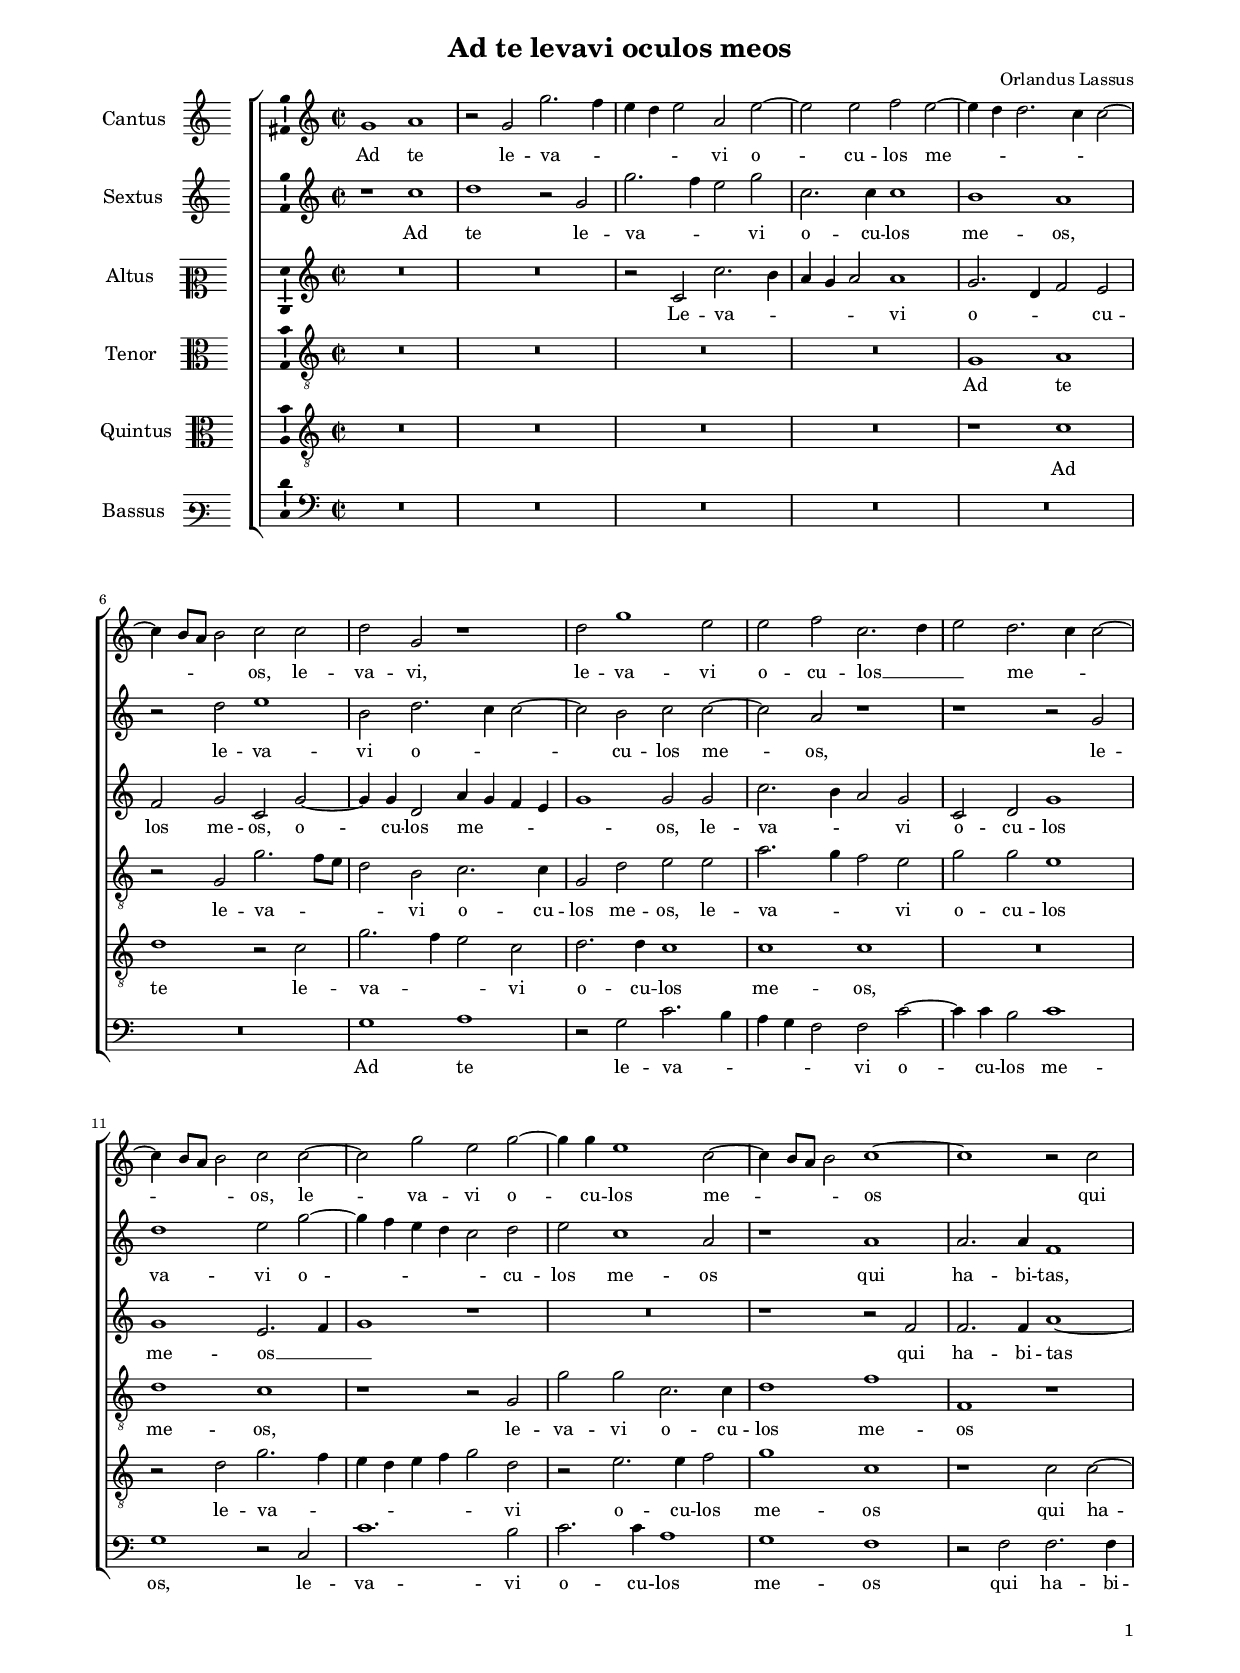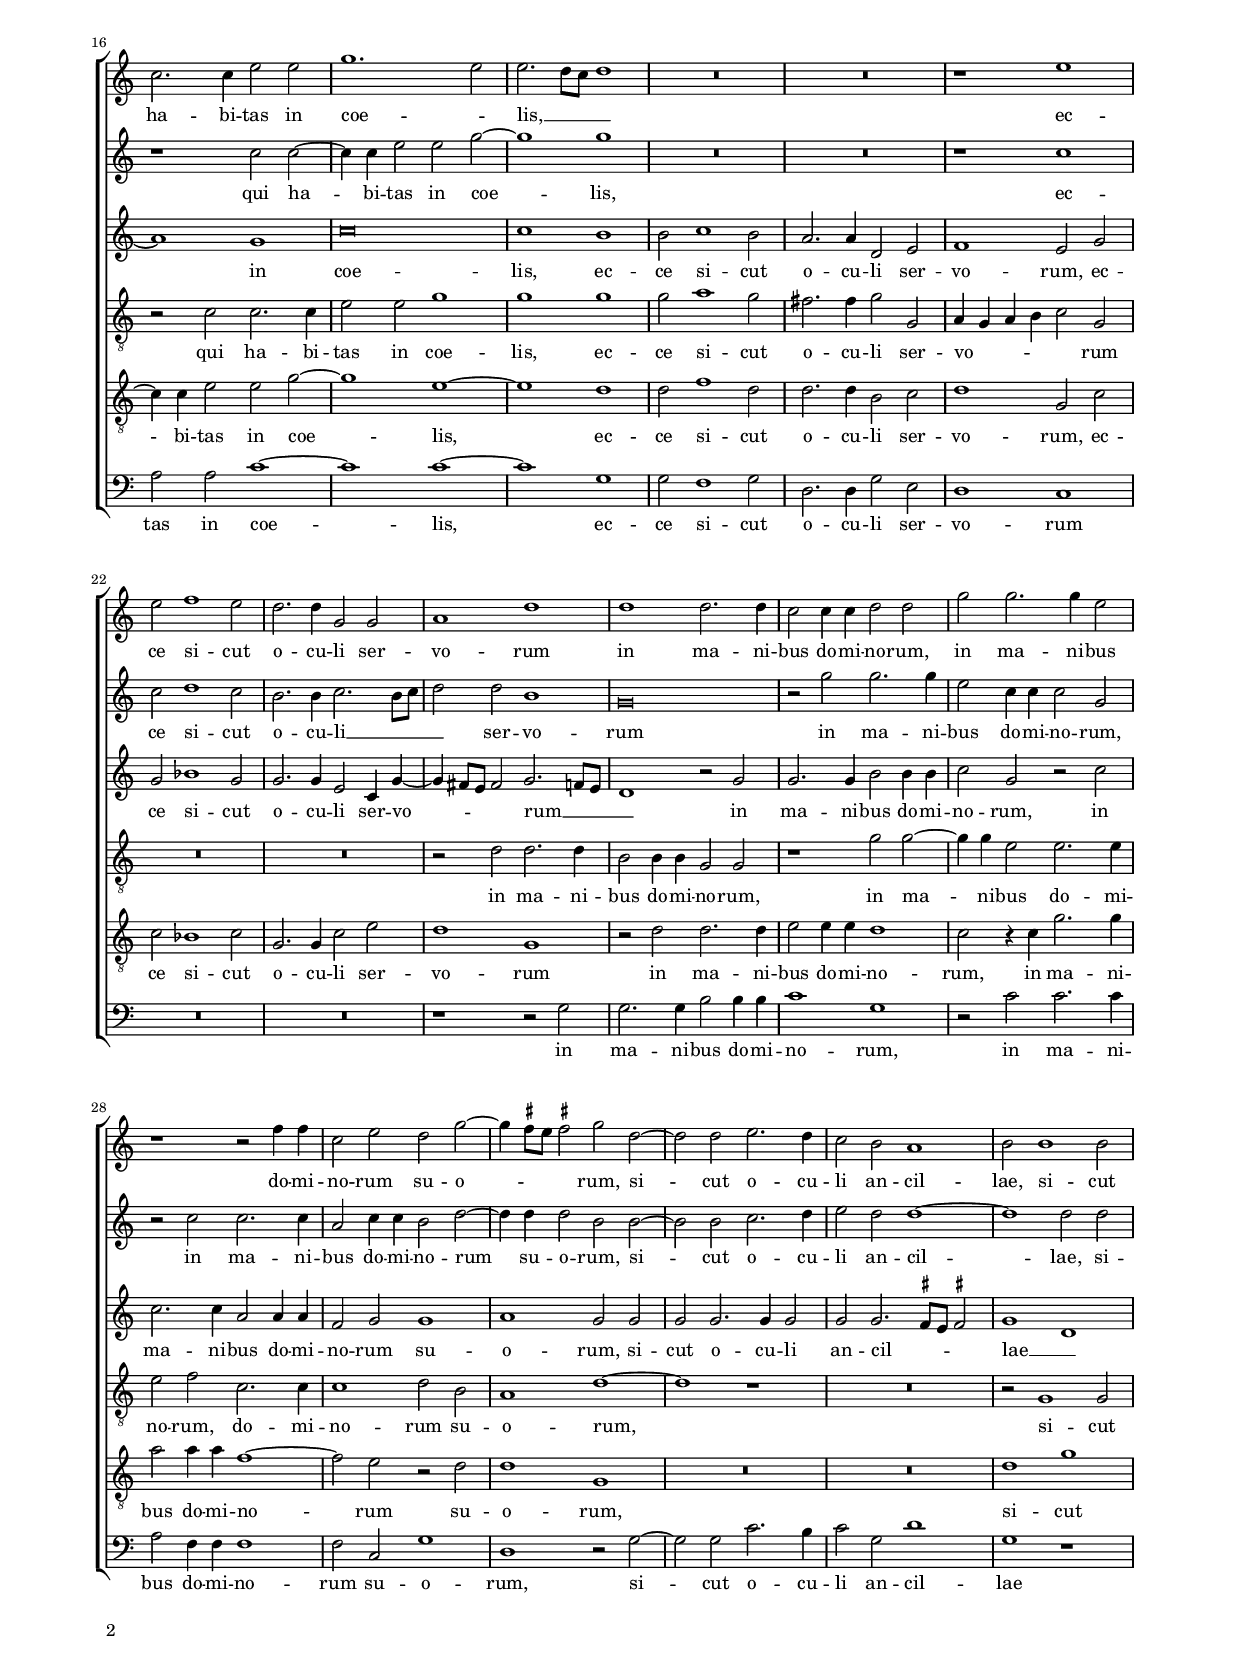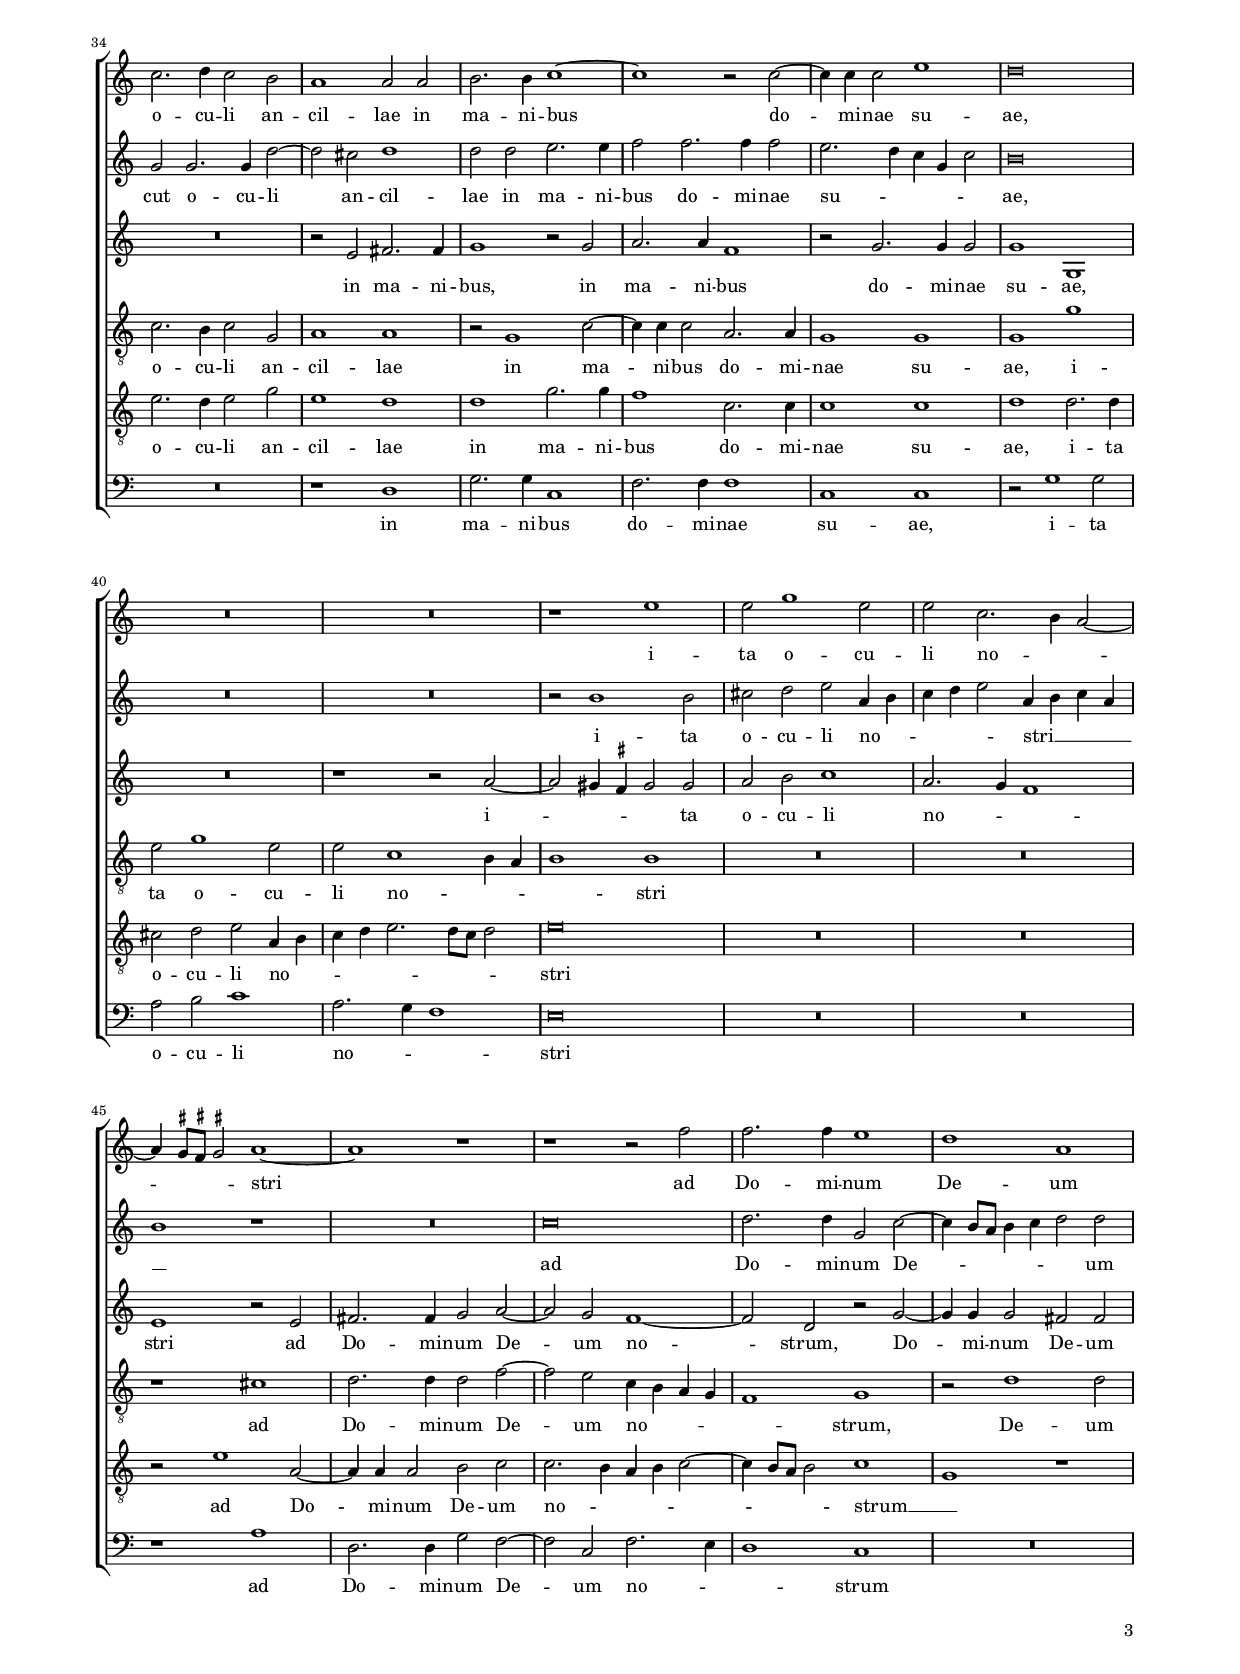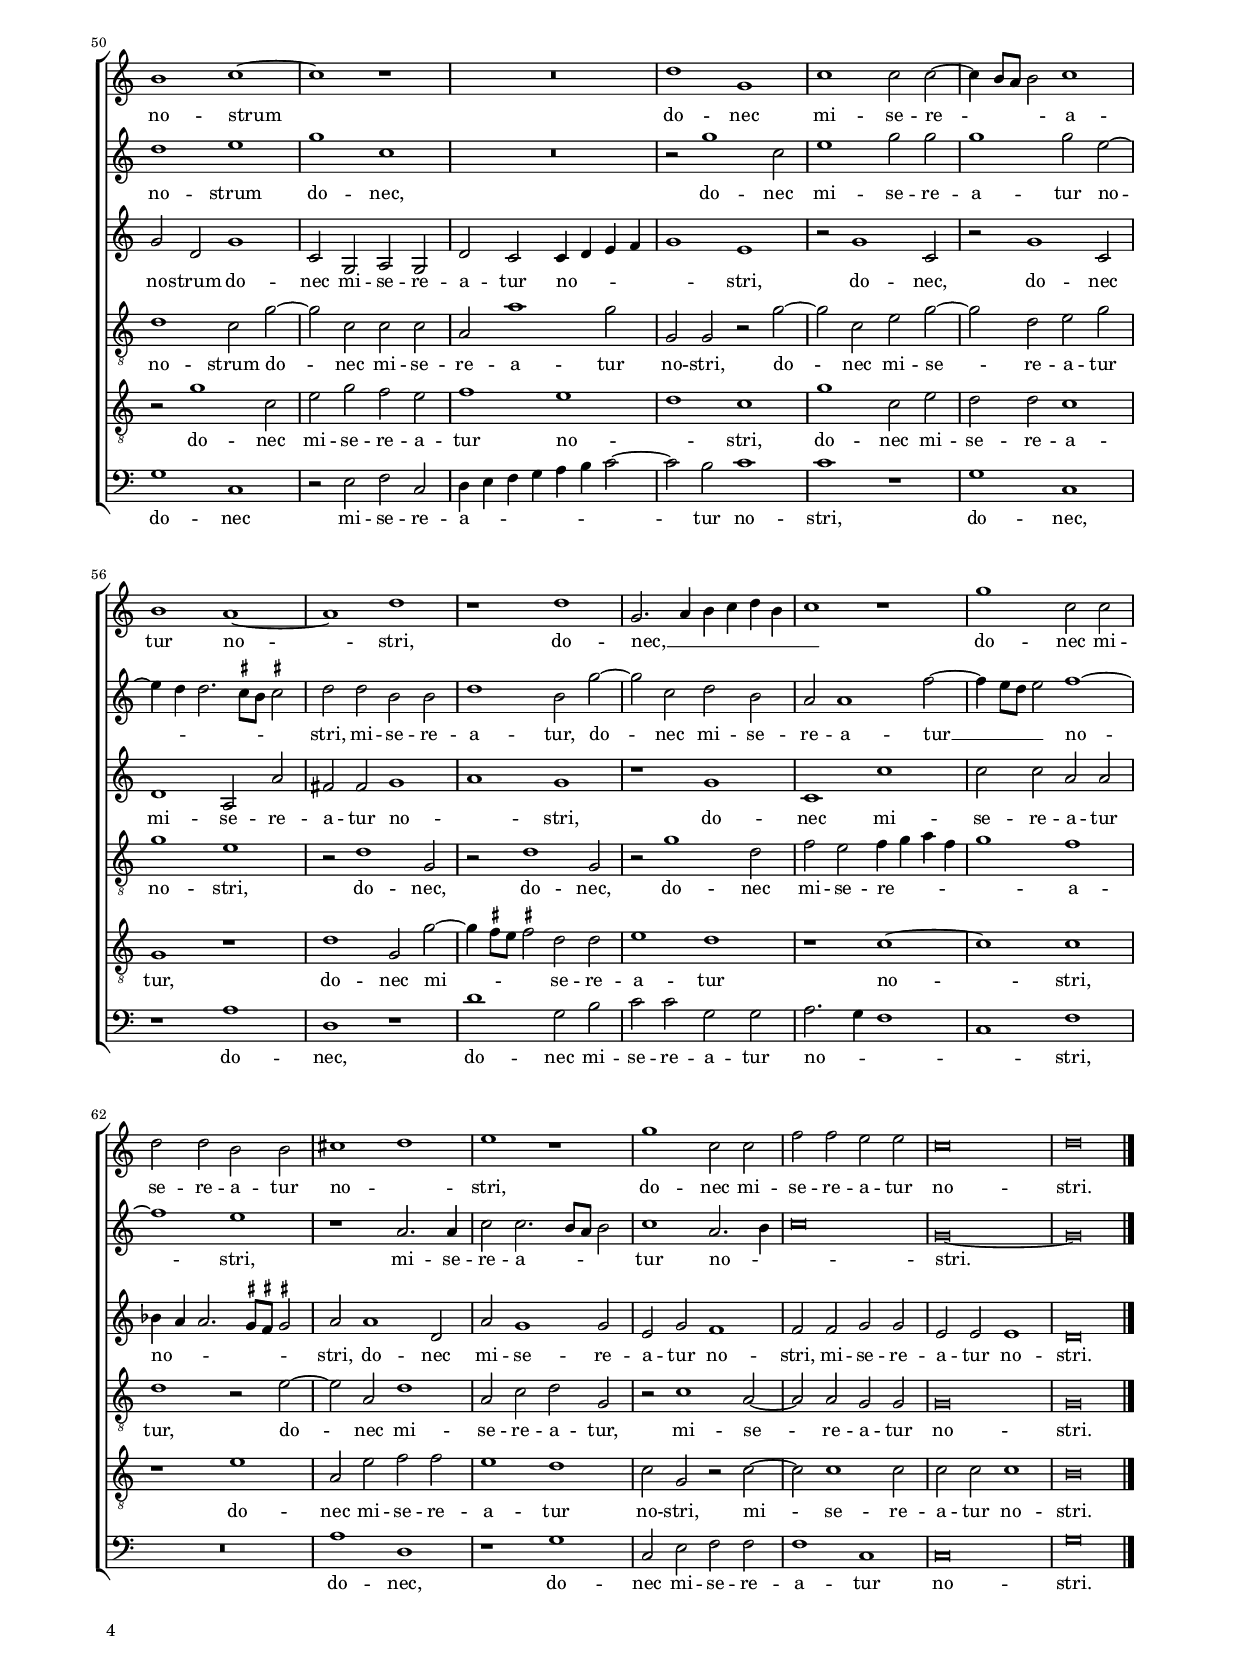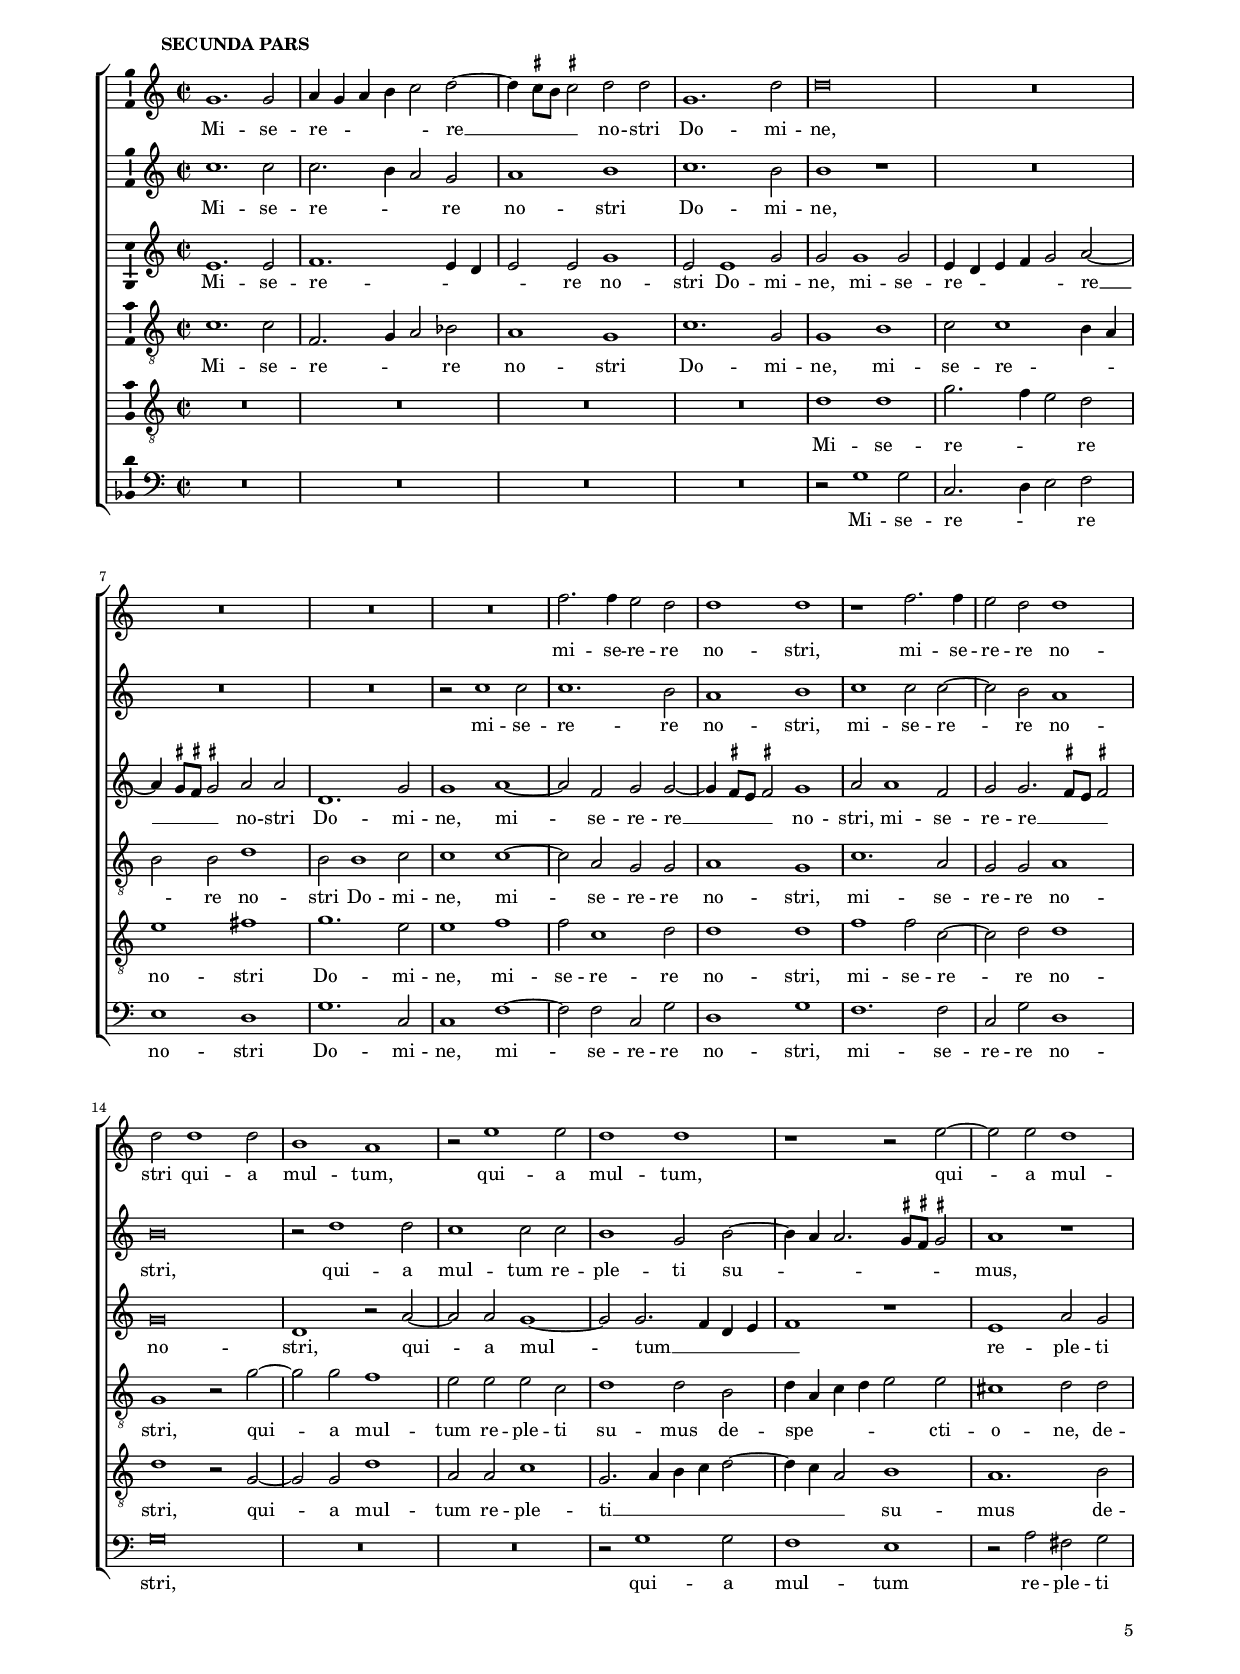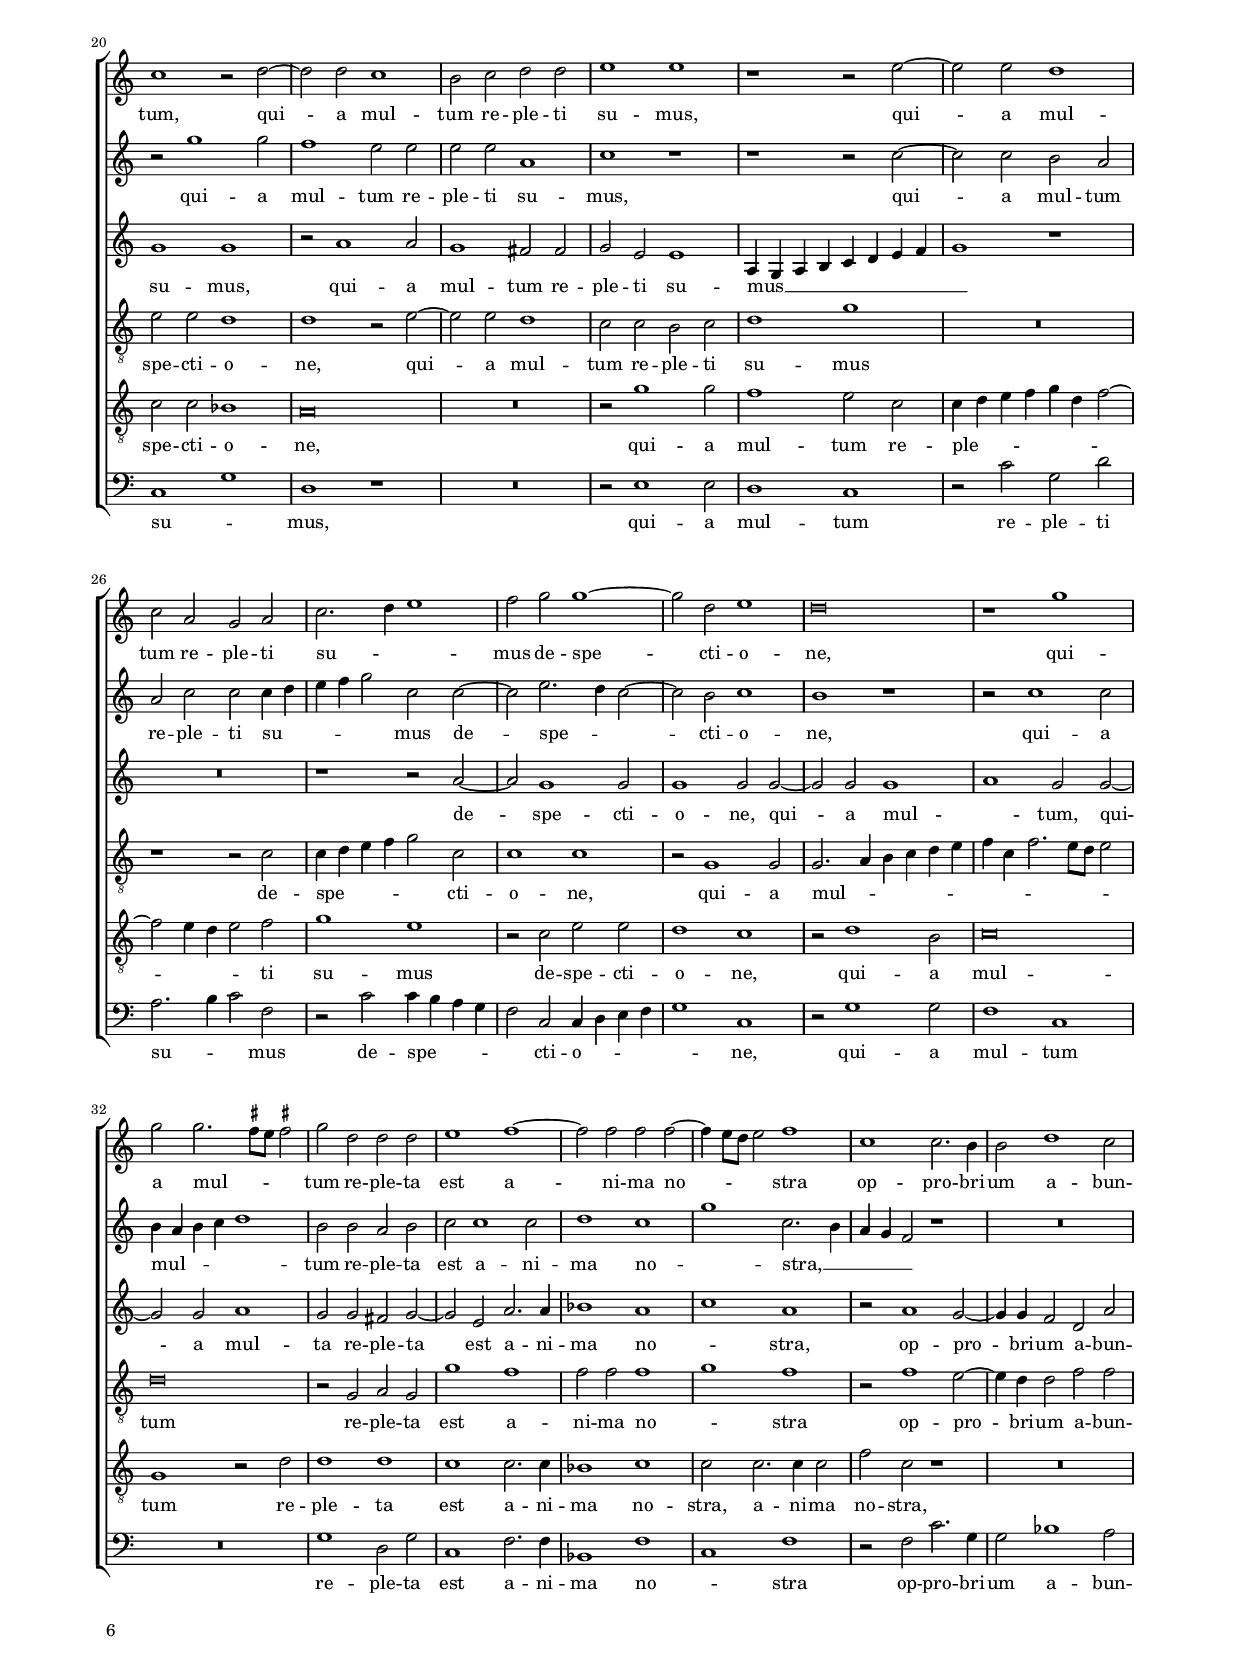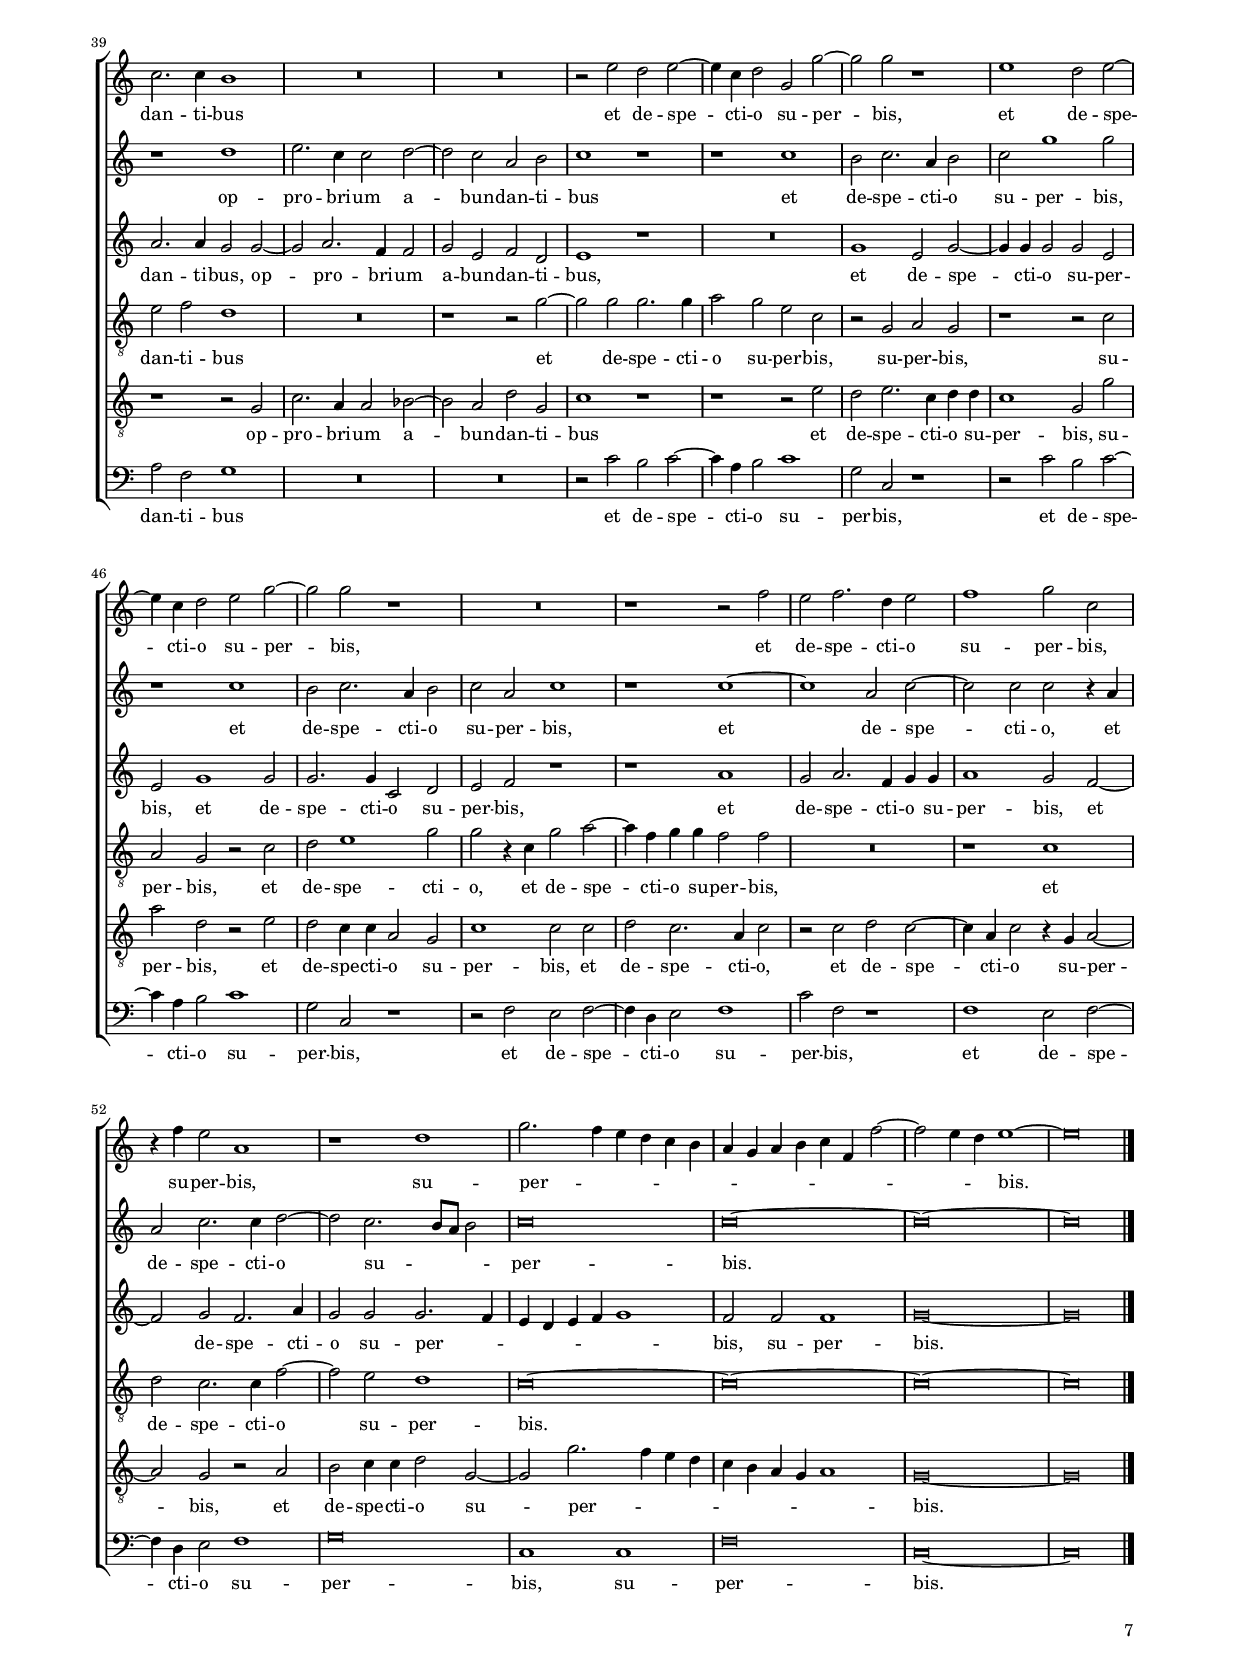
\header
{
  title="Ad te levavi oculos meos"
  composer="Orlandus Lassus"
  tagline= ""
}

\version "2.22.1"
\include "deutsch.ly"
#(set-global-staff-size 15)
% #(set-default-paper-size "letter")
#(ly:set-option 'point-and-click #f)


	ficta = { \once \set suggestAccidentals = ##t }
	
	forget = #(define-music-function (music) (ly:music?) #{
		\accidentalStyle forget
		$music
		\accidentalStyle default
		#})


\paper
	{
top-margin = 1.5 \cm
	bottom-margin = 1 \cm
	left-margin = 1.8 \cm
	right-margin = 1.8 \cm
	ragged-bottom = ##f
	ragged-last-bottom = ##f
	print-page-number = ##f
	score-system-spacing = #'((basic-distance . 17) (minimum-distance . 13) (padding . 5) (strechability . 250))
	system-system-spacing = #'((basic-distance . 17) (minimum-distance . 13) (padding . 5) (strechability . 250))
    oddFooterMarkup=\markup   \fill-line { "" \fromproperty #'page:page-number-string }
    evenFooterMarkup=\markup  \fill-line { \fromproperty #'page:page-number-string "" }
    last-bottom-spacing = #'((basic-distance . 12) (minimum-distance . 7) (padding . 4))
	systems-per-page = 3
%	min-systems-per-page = 3
	}

global = {
	\key c \major
	\time 2/2 \set Score.measureLength = #(ly:make-moment 2/1)
    \set Score.tempoHideNote = ##t
    \tempo 2 = 90
	\skip 1*2*68 \bar "|."
	}


incipitcantus = \markup { \score {
	{
	\set Staff.instrumentName = \markup { \fontsize #1 "Cantus" }
	\key c \major
	\clef violin
	s4 \bar ""
	}
	\layout  {
	raggedright = ##t
	indent = 1.6 \cm
	line-width = 2.4 \cm
	\context { \Staff \remove Time_signature_engraver }
	\override Staff.Clef.Y-extent = #'(0 . 0)
	}} \hspace #1 }


incipitsextus = \markup { \score {
	{
	\set Staff.instrumentName = \markup { \fontsize #1 "Sextus" }
	\key c \major
	\clef violin
	s4 \bar ""
	}
	\layout  {
	raggedright = ##t
	indent = 1.6 \cm
	line-width = 2.4 \cm
	\context { \Staff \remove Time_signature_engraver }
	\override Staff.Clef.Y-extent = #'(0 . 0)
	}} \hspace #1 }
      
      
incipitaltus = \markup { \score {
	{
	\set Staff.instrumentName = \markup { \fontsize #1 "Altus" }
	\key c \major
	\clef mezzosoprano
	s4 \bar ""
	}
	\layout  {
	raggedright = ##t
	indent = 1.6 \cm
	line-width = 2.4 \cm
	\context { \Staff \remove Time_signature_engraver }
	\override Staff.Clef.Y-extent = #'(0 . 0)
	}} \hspace #1 }


incipittenor = \markup { \score {
	{
	\set Staff.instrumentName = \markup { \fontsize #1 "Tenor" }
	\key c \major
	\clef alto
	s4 \bar ""
	}
	\layout  {
	raggedright = ##t
	indent = 1.6 \cm
	line-width = 2.4 \cm
	\context { \Staff \remove Time_signature_engraver }
	\override Staff.Clef.Y-extent = #'(0 . 0)
	}} \hspace #1 }
      
      
incipitquintus = \markup { \score {
	{
	\set Staff.instrumentName = \markup { \fontsize #1 "Quintus" }
	\key c \major
	\clef alto
	s4 \bar ""
	}
	\layout  {
	raggedright = ##t
	indent = 1.6 \cm
	line-width = 2.4 \cm
	\context { \Staff \remove Time_signature_engraver }
	\override Staff.Clef.Y-extent = #'(0 . 0)
	}} \hspace #1 }
      
      
incipitbassus = \markup { \score {
	{
	\set Staff.instrumentName = \markup { \fontsize #1 "Bassus" }
	\key c \major
	\clef varbaritone
	s4 \bar ""
	}
	\layout  {
	raggedright = ##t
	indent = 1.6 \cm
	line-width = 2.4 \cm
	\context { \Staff \remove Time_signature_engraver }
	\override Staff.Clef.Y-extent = #'(0 . 0)
	}} \hspace #1 }


cantus =  \relative c''
	{
	g1 a
	r2 g g'2. f4
	e4 d e2 a, e'~
	e2 e f e~
%5
	e4 d d2. c4 c2~ |
	c4 h8 a h2 c c
	d2 g, r1
	d'2 g1 e2
	e2 f c2. d4
%10
	e2 d2. c4 c2~ |
	c4 h8 a h2 c c~
	c2 g' e g~
	g4 g e1 c2~
	c4 h8 a h2 c1~
%15
	c1 r2 c |
	c2. c4 e2 e
	g1. e2
	e2. d8 c d1
	R\breve
%20
	R\breve |
	r1 e
	e2 f1 e2
	d2. d4 g,2 g
	a1 d
%25
	d1 d2. d4 |
	c2 c4 c d2 d
	g2 g2. g4 e2
	r1 r2 f4 f
	c2 e d g~
%30
	g4 \ficta fis8 e \ficta fis!2 g d~ |
	d2 d e2. d4
	c2 h a1
	h2 h1 h2
	c2. d4 c2 h
%35
	a1 a2 a |
	h2. h4 c1~
	c1 r2 c~
	c4 c c2 e1
	d\breve
%40
	R\breve |
	R\breve
	r1 e
	e2 g1 e2
	e2 c2. h4 a2~
%45
	a4 \ficta gis8 \ficta fis \ficta gis!2 a1~ |
	a1 r
	r1 r2 f'
	f2. f4 e1
	d1 a
%50
	h1 c~ |
	c1 r
	R\breve
	d1 g,
	c1 c2 c~
%55
	c4 h8 a h2 c1 |
	h1 a~
	a1 d
	r1 d
	g,2. a4 h c d h
%60
	c1 r |
	g'1 c,2 c
	d2 d h h
	cis1 d
	e1 r
%65
	g1 c,2 c |
	f2 f e e
	c\breve
	d\breve |
	}


sextus = \relative c''
	{
	r1 c
	d1 r2 g,
	g'2. f4 e2 g
	c,2. c4 c1
%5
	h1 a |
	r2 d e1
	h2 d2. c4 c2~
	c2 h c c~
	c2 a r1
%10
	r1 r2 g |
	d'1 e2 g~
	g4 f e d c2 d
	e2 c1 a2
	r1 a
%15
	a2. a4 f1 |
	r1 c'2 c~
	c4 c e2 e g~
	g1 g
	R\breve
%20
	R\breve |
	r1 c,
	c2 d1 c2
	h2. h4 c2. h8 c
	d2 d h1
%25
	g\breve |
	r2 g' g2. g4
	e2 c4 c c2 g
	r2 c c2. c4
	a2 c4 c h2 d~
%30
	d4 d d2 h h~ |
	h2 h c2. d4
	e2 d d1~
	d1 d2 d
	g,2 g2. g4 d'2~
%35
	d2 cis d1 |
	d2 d e2. e4
	f2 f2. f4 f2
	e2. d4 c g c2
	h\breve
%40
	R\breve |
	R\breve
	r2 h1 h2
	cis2 d e a,4 h
	c4 d e2 a,4 h c a
%45
	h1 r |
	R\breve
	c\breve
	d2. d4 g,2 c~
	c4 h8 a h4 c d2 d
%50
	d1 e |
	g1 c,
	R\breve
	r2 g'1 c,2
	e1 g2 g
%55
	g1 g2 e~ |
	e4 d d2. \ficta cis8 h \ficta cis!2
	d2 d h h
	d1 h2 g'~
	g2 c, d h
%60
	a2 a1 f'2~ |
	f4 e8 d e2 f1~
	f1 e
	r1 a,2. a4
	c2 c2. h8 a h2
%65
	c1 a2. h4 |
	c\breve
	g\breve~
        g\breve |
	}


altus =  \relative c'
	{
	R\breve
	R\breve
	r2 c c'2. h4
	a4 g a2 a1
%5
	g2. d4 f2 e |
	f2 g c, g'~
	g4 g d2 a'4 g f e
	g1 g2 g
	c2. h4 a2 g
%10
	c,2 d g1 |
	g1 e2. f4
	g1 r
	R\breve
	r1 r2 f
%15
	f2. f4 a1~ |
	a1 g
	c\breve
	c1 h
	h2 c1 h2
%20
	a2. a4 d,2 e |
	f1 e2 g
	g2 b1 g2
	g2. g4 e2 c4 g'~
	g4 fis8 e fis2 g2. f8 e
%25
        d1 r2 g |
	g2. g4 h2 h4 h
	c2 g r c
	c2. c4 a2 a4 a
	f2 g g1
%30
	a1 g2 g |
	g2 g2. g4 g2
	g2 g2. \ficta fis8 e \ficta fis!2
	g1 d
	R\breve
%35
	r2 e fis2. fis4 |
	g1 r2 g
	a2. a4 f1
	r2 g2. g4 g2
	g1 g,
%40
	R\breve |
	r1 r2 a'~
	a2 gis4 \ficta fis gis2 gis
	a2 h c1
	a2. g4 f1
%45
	e1 r2 e |
	fis2. fis4 g2 a~
	a2 g f1~
	f2 d r g~
	g4 g g2 fis fis
%50
	g2 d g1 |
	c,2 g a g
	d'2 c c4 d e f
	g1 e
	r2 g1 c,2
%55
	r2 g'1 c,2 |
	d1 a2 a'
	fis2 fis g1
	a1 g
	r1 g
%60
	c,1 c' |
	c2 c a a
	b4 a a2. \ficta gis8 \ficta fis \ficta gis!2
	a2 a1 d,2
	a'2 g1 g2
%65
	e2 g f1 |
	f2 f g g
	e2 e e1
	d\breve |
	}


tenor =  \relative c'
	{
	R\breve
	R\breve
	R\breve
	R\breve
%5
	g1 a |
	r2 g g'2. f8 e
	d2 h c2. c4
	g2 d' e e
	a2. g4 f2 e
%10
	g2 g e1 |
	d1 c
	r1 r2 g
	g'2 g c,2. c4
	d1 f
%15
	f,1 r |
	r2 c'2 c2. c4
	e2 e g1
	g1 g
	g2 a1 g2
%20
	fis2. fis4 g2 g, |
	a4 g a h c2 g
	R\breve
	R\breve
	r2 d' d2. d4
%25
	h2 h4 h g2 g |
	r1 g'2 g~
	g4 g e2 e2. e4
	e2 f c2. c4
	c1 d2 h
%30
	a1 d~ |
	d1 r
	R\breve
	r2 g,1 g2
	c2. h4 c2 g
%35
	a1 a |
	r2 g1 c2~
	c4 c c2 a2. a4
	g1 g
	g1 g'
%40
	e2 g1 e2 |
	e2 c1 h4 a
	h1 h
	R\breve
	R\breve
%45
	r1 cis |
	d2. d4 d2 f~
	f2 e c4 h a g
	f1 g
	r2 d'1 d2
%50
	d1 c2 g'~ |
	g2 c, c c
	a2 a'1 g2
	g,2 g r g'~
	g2 c, e g~
%55
	g2 d e g |
	g1 e
	r2 d1 g,2
	r2 d'1 g,2
	r2 g'1 d2
%60
	f2 e f4 g a f |
	g1 f
	d1 r2 e~
	e2 a, d1 |
	a2 c d g,
%65
	r2 c1 a2~ |
	a2 a g g
	g\breve
	g\breve |
	}


quintus  =  \relative c'
	{
	R\breve
	R\breve
	R\breve
	R\breve
%5
	r1 c |
	d1 r2 c
	g'2. f4 e2 c
	d2. d4 c1
	c1 c
%10
	R\breve |
	r2 d g2. f4
	e4 d e f g2 d
	r2 e2. e4 f2
	g1 c,
%15
	r1 c2 c~ |
	c4 c e2 e g~
	g1 e~
	e1 d
	d2 f1 d2
%20
	d2. d4 h2 c |
	d1 g,2 c
	c2 b1 c2
	g2. g4 c2 e
	d1 g,
%25
	r2 d' d2. d4 |
	e2 e4 e d1
	c2 r4 c g'2. g4
	a2 a4 a f1~
	f2 e r d
%30
	d1 g, |
	R\breve
	R\breve
	d'1 g
	e2. d4 e2 g
%35
	e1 d |
	d1 g2. g4
	f1 c2. c4
	c1 c
	d1 d2. d4
%40
	cis2 d e a,4 h |
	c4 d e2. d8 c d2
	e\breve
	R\breve
	R\breve
%45
	r2 e1 a,2~ |
	a4 a a2 h c
	c2. h4 a h c2~
	c4 h8 a h2 c1
	g1 r
%50
	r2 g'1 c,2 |
	e2 g f e
	f1 e
	d1 c
	g'1 c,2 e
%55
	d2 d c1 |
	g1 r
	d'1 g,2 g'~
	g4 \ficta fis8 e \ficta fis!2 d d
	e1 d
%60
	r1 c~ |
	c1 c
	r1 e
	a,2 e' f f
	e1 d
%65
	c2 g r c~ |
	c2 c1 c2
	c2 c c1
	h\breve |
	}


bassus  =  \relative c
	{
	R\breve
	R\breve
	R\breve
	R\breve
%5
	R\breve |
	R\breve
	g'1 a
	r2 g c2. h4
	a4 g f2 f c'~
%10
	c4 c h2 c1 |
	g1 r2 c,
	c'1. h2
	c2. c4 a1
	g1 f
%15
	r2 f f2. f4 |
	a2 a c1~
	c1 c~
	c1 g
	g2 f1 g2
%20
	d2. d4 g2 e |
	d1 c
	R\breve
	R\breve
	r1 r2 g'
%25
	g2. g4 h2 h4 h |
	c1 g
	r2 c c2. c4
	a2 f4 f f1
	f2 c g'1
%30
	d1 r2 g~ |
	g2 g c2. h4
	c2 g d'1
	g,1 r
	R\breve
%35
        r1 d |
	g2. g4 c,1
	f2. f4 f1
	c1 c
	r2 g'1 g2
%40
	a2 h c1 |
	a2. g4 f1
	e\breve
	R\breve
	R\breve
%45
	r1 a |
	d,2. d4 g2 f~
	f2 c f2. e4
	d1 c
	R\breve
%50
	g'1 c, |
	r2 e f c
	d4 e f g a h c2~
	c2 h c1
	c1 r
%55
	g1 c, |
	r1 a'
	d,1 r
	d'1 g,2 h
	c2 c g g
%60
	a2. g4 f1 |
	c1 f
	R\breve
	a1 d,
	r1 g
%65
	c,2 e f f |
	f1 c
	c\breve
	g'\breve |
	}


lyricscantus = \lyricmode {
	Ad te le -- va -- _ _ _ _ vi o -- cu -- los me -- _ _ _ _ _ _ _ os,
        le -- va -- vi,
        le -- va -- vi o -- cu -- los __ _ _ me -- _ _ _ _ _ os,
        le -- va -- vi o -- cu -- los me -- _ _ _ os
        qui ha -- bi -- tas in coe -- _ lis, __ _ _ _
        ec -- ce si -- cut o -- cu -- li ser -- vo -- rum
        in ma -- ni -- bus do -- mi -- no -- rum,
        in ma -- ni -- bus do -- mi -- no -- rum su -- o -- _ _ _ rum,
        si -- cut o -- cu -- li an -- cil -- lae,
        si -- cut o -- cu -- li an -- cil -- lae
        in ma -- ni -- bus do -- mi -- nae su -- ae,
        i -- ta o -- cu -- li no -- _ _ _ _ _ stri
        ad Do -- mi -- num De -- um no -- strum
        do -- nec mi -- se -- re -- _ _ _ a -- tur no -- stri,
        do -- nec, __ _ _ _ _ _ _
        do -- nec mi -- se -- re -- a -- tur no -- _ stri,
        do -- nec mi -- se -- re -- a -- tur no -- stri.
	}


lyricssextus = \lyricmode {
	Ad te le -- va -- _ _ vi o -- cu -- los me -- os,
        le -- va -- vi o -- _ _ cu -- los me -- os,
        le -- va -- vi o -- _ _ _ _ cu -- los me -- os
        qui ha -- bi -- tas,
        qui ha -- bi -- tas in coe -- lis,
        ec -- ce si -- cut o -- cu -- li __ _ _ _ ser -- vo -- rum
        in ma -- ni -- bus do -- mi -- no -- rum,
        in ma -- ni -- bus do -- mi -- no -- rum su -- o -- rum,
        si -- cut o -- cu -- li an -- cil -- lae,
        si -- cut o -- cu -- li an -- cil -- lae
        in ma -- ni -- bus do -- mi -- nae su -- _ _ _ _ ae,
        i -- ta o -- cu -- li no -- _ _ _ _ stri __ _ _ _ _
        ad Do -- mi -- num De -- _ _ _ _ _ um no -- strum do -- nec,
        do -- nec mi -- se -- re -- a -- tur no -- _ _ _ _ _ stri,
        mi -- se -- re -- a -- tur,
        do -- nec mi -- se -- re -- a -- tur __ _ _ _ no -- stri,
        mi -- se -- re -- a -- _ _ _ tur no -- _ _ stri.
	}
	
	
lyricsaltus = \lyricmode {
	Le -- va -- _ _ _ _ vi o -- _ _ cu -- los me -- os,
        o -- cu -- los me -- _ _ _ _ os,
        le -- va -- _ _ vi o -- cu -- los me -- os __ _ _
        qui ha -- bi -- tas in coe -- lis,
        ec -- ce si -- cut o -- cu -- li ser -- vo -- rum,
        ec -- ce si -- cut o -- cu -- li ser -- vo -- _ _ _ rum __ _ _ _
        in ma -- ni -- bus do -- mi -- no -- rum,
        in ma -- ni -- bus do -- mi -- no -- rum su -- o -- rum,
        si -- cut o -- cu -- li an -- cil -- _ _ _ lae __ _
        in ma -- ni -- bus,
        in ma -- ni -- bus do -- mi -- nae su -- ae,
        i -- _ _ _ ta o -- cu -- li no -- _ _ stri
        ad Do -- mi -- num De -- um no -- strum,
        Do -- mi -- num De -- um no -- strum
        do -- nec mi -- se -- re -- a -- tur no -- _ _ _ _ stri,
        do -- nec,
        do -- nec mi -- se -- re -- a -- tur no -- _ stri,
        do -- nec mi -- se -- re -- a -- tur no -- _ _ _ _ _ stri,
        do -- nec mi -- se -- re -- a -- tur no -- stri,
        mi -- se -- re -- a -- tur no -- stri.
	}


lyricstenor = \lyricmode {
	Ad te le -- va -- _ _ _ vi o -- cu -- los me -- os,
        le -- va -- _ _ vi o -- cu -- los me -- os,
        le -- va -- vi o -- cu -- los me -- os
        qui ha -- bi -- tas in coe -- lis,
        ec -- ce si -- cut o -- cu -- li ser -- vo -- _ _ _ _ rum
        in ma -- ni -- bus do -- mi -- no -- rum,
        in ma -- ni -- bus do -- mi -- no -- rum,
        do -- mi -- no -- rum su -- o -- rum,
        si -- cut o -- cu -- li an -- cil -- lae
        in ma -- ni -- bus do -- mi -- nae su -- ae,
        i -- ta o -- cu -- li no -- _ _ _ stri
        ad Do -- mi -- num De -- um no -- _ _ _ _ strum,
        De -- um no -- strum
        do -- nec mi -- se -- re -- a -- tur no -- stri,
        do -- nec mi -- se -- re -- a -- tur no -- stri,
        do -- nec,
        do -- nec,
        do -- nec mi -- se -- re -- _ _ _ _ a -- tur,
        do -- nec mi -- se -- re -- a -- tur,
        mi -- se -- re -- a -- tur no -- stri.
	}


lyricsquintus = \lyricmode {
	Ad te le -- va -- _ _ vi o -- cu -- los me -- os,
        le -- va -- _ _ _ _ _ _ vi o -- cu -- los me -- os
        qui ha -- bi -- tas in coe -- lis,
        ec -- ce si -- cut o -- cu -- li ser -- vo -- rum,
        ec -- ce si -- cut o -- cu -- li ser -- vo -- rum
        in ma -- ni -- bus do -- mi -- no -- rum,
        in ma -- ni -- bus do -- mi -- no -- rum su -- o -- rum,
        si -- cut o -- cu -- li an -- cil -- lae
        in ma -- ni -- bus do -- mi -- nae su -- ae,
        i -- ta o -- cu -- li no -- _ _ _ _ _ _ _ stri
        ad Do -- mi -- num De -- um no -- _ _ _ _ _ _ _ strum __ _
        do -- nec mi -- se -- re -- a -- tur no -- _ stri,
        do -- nec mi -- se -- re -- a -- tur,
        do -- nec mi -- _ _ _ se -- re -- a -- tur no -- stri,
        do -- nec mi -- se -- re -- a -- tur no -- stri,
        mi -- se -- re -- a -- tur no -- stri.
	}


lyricsbassus = \lyricmode {
	Ad te le -- va -- _ _ _ _ vi o -- cu -- los me -- os,
        le -- va -- vi o -- cu -- los me -- os
        qui ha -- bi -- tas in coe -- lis,
        ec -- ce si -- cut o -- cu -- li ser -- vo -- rum
        in ma -- ni -- bus do -- mi -- no -- rum,
        in ma -- ni -- bus do -- mi -- no -- rum su -- o -- rum,
        si -- cut o -- cu -- li an -- cil -- lae
        in ma -- ni -- bus do -- mi -- nae su -- ae,
        i -- ta o -- cu -- li no -- _ _ stri
        ad Do -- mi -- num De -- um no -- _ _ strum
        do -- nec mi -- se -- re -- a -- _ _ _ _ _ _ tur no -- stri,
        do -- nec,
        do -- nec,
        do -- nec mi -- se -- re -- a -- tur no -- _ _ _ stri,
        do -- nec,
        do -- nec mi -- se -- re -- a -- tur no -- stri.
	}


\score
{  
	\transpose c c {
	\new ChoirStaff \with { \override StaffGrouper.staff-staff-spacing.basic-distance = #11 }
	<<

	\new Staff << \global
	\new Voice="v1" {
		\set Staff.instrumentName=\incipitcantus
		\set Staff.midiInstrument = "reed organ"
		\clef "treble"
		\cantus }
	\new Lyrics \lyricsto "v1" {\lyricscantus }
	>>


	\new Staff << \global
	\new Voice="v6" {
		\set Staff.instrumentName=\incipitsextus
		\set Staff.midiInstrument = "reed organ"
		\clef "treble" 
		\sextus}
	\new Lyrics \lyricsto "v6" {\lyricssextus }
	>>


	\new Staff << \global
	\new Voice="v2" {
		\set Staff.instrumentName=\incipitaltus
		\set Staff.midiInstrument = "reed organ"
        \clef "treble" % "G_8"
		\altus}
	\new Lyrics \lyricsto "v2" {\lyricsaltus }
	>>


	\new Staff << \global
	\new Voice="v3" {
		\set Staff.instrumentName=\incipittenor
		\set Staff.midiInstrument = "reed organ"
		\clef "G_8"
		\tenor }
	\new Lyrics \lyricsto "v3" {\lyricstenor }
	>>


	\new Staff << \global
	\new Voice="v5" {
		\set Staff.instrumentName=\incipitquintus
		\set Staff.midiInstrument = "reed organ"
		\clef "G_8"
		\quintus}
	\new Lyrics \lyricsto "v5" {\lyricsquintus }
	>>


	\new Staff << \global
	\new Voice="v4" {
		\set Staff.instrumentName=\incipitbassus
		\set Staff.midiInstrument = "reed organ"
		\clef "bass" 
		\bassus }
	\new Lyrics \lyricsto "v4" {\lyricsbassus}
	>>

	>>
	} % transpose

	\layout
	{
	indent = 2.6 \cm
%	\context { \Lyrics \override VerticalAxisGroup.nonstaff-relatedstaff-spacing.padding = #2 }
%	\context { \Lyrics \override LyricText.font-size = #1 }	
	\context { \Staff \override TimeSignature.break-visibility = #end-of-line-invisible }
   	\context { \Staff \consists "Ambitus_engraver" }
	\context { \Score \override BarNumber.padding = #2 }
	\context { \Voice \override NoteHead.style = #'baroque }
	}

\midi
	{
	}

}

%%%%%%%%%%%%%%%%%%%%  PARS SECUNDA


global = {
	\key c \major
	\time 2/2 \set Score.measureLength = #(ly:make-moment 2/1)
    \set Score.tempoHideNote = ##t
    \tempo 2 = 90
    \skip 1*2*57 \bar "|."
	}


cantus =  \relative c''
	{
	g1. g2
	a4 g a h c2 d~
	d4 \ficta cis8 h \ficta cis!2 d d
	g,1. d'2
%5
	d\breve |
	R\breve
	R\breve
	R\breve
	R\breve
%10
	f2. f4 e2 d |
	d1 d
	r1 f2. f4
	e2 d d1
	d2 d1 d2
%15
	h1 a |
	r2 e'1 e2
	d1 d
	r1 r2 e~
	e2 e d1
%20
	c1 r2 d~ |
	d2 d c1
	h2 c d d
	e1 e
	r1 r2 e~
%25
	e2 e d1 |
	c2 a g a
	c2. d4 e1
	f2 g g1~
	g2 d e1
%30
	d\breve |
	r1 g
	g2 g2. \ficta fis8 e \ficta fis!2
	g2 d d d
	e1 f~
%35
	f2 f f f~ |
	f4 e8 d e2 f1
	c1 c2. h4
	h2 d1 c2
	c2. c4 h1
%40
	R\breve |
	R\breve
	r2 e d e~
	e4 c d2 g, g'~
	g2 g r1
%45
	e1 d2 e~ |
	e4 c d2 e g~
	g2 g r1
	R\breve
	r1 r2 f
%50
	e2 f2. d4 e2 |
	f1 g2 c,
	r4 f e2 a,1
	r1 d
	g2. f4 e d c h
%55
	a4 g a h c f, f'2~ |
	f2 e4 d e1~
	e\breve |
	}


sextus = \relative c''
	{
	c1. c2
	c2. h4 a2 g
	a1 h
	c1. h2
%5
	h1 r |
	R\breve
	R\breve
	R\breve
	r2 c1 c2
%10
	c1. h2 |
	a1 h
	c1 c2 c~
	c2 h a1
	h\breve
%15
	r2 d1 d2 |
	c1 c2 c
	h1 g2 h~
	h4 a a2. \ficta gis8 \ficta fis \ficta gis!2
	a1 r
%20
	r2 g'1 g2 |
	f1 e2 e
	e2 e a,1
	c1 r
	r1 r2 c~
%25
	c2 c h a |
	a2 c c c4 d
	e4 f g2 c, c~
	c2 e2. d4 c2~
	c2 h c1
%30
	h1 r |
	r2 c1 c2
	h4 a h c d1
	h2 h a h
	c2 c1 c2
%35
	d1 c |
	g'1 c,2. h4
	a4 g f2 r1
	R\breve
	r1 d'
%40
	e2. c4 c2 d~
	d2 c a h
	c1 r
	r1 c
	h2 c2. a4 h2
%45
	c2 g'1 g2 |
	r1 c,
	h2 c2. a4 h2
	c2 a c1
	r1 c~
%50
	c1 a2 c~ |
	c2 c c r4 a
	a2 c2. c4 d2~
	d2 c2. h8 a h2
	c\breve
%55
	c\breve~
	c\breve~
        c\breve |
	}


altus =  \relative c'
	{
	e1. e2
	f1. e4 d
	e2 e g1
	e2 e1 g2
%5
	g2 g1 g2 |
	e4 d e f g2 a~
	a4 \ficta gis8 \ficta fis \ficta gis!2 a a
	d,1. g2
	g1 a~
%10
	a2 f g g~ |
	g4 \ficta fis8 e \ficta fis!2 g1
	a2 a1 f2
	g2 g2. \ficta fis8 e \ficta fis!2
	g\breve
%15
	d1 r2 a'~ |
	a2 a g1~
	g2 g2. f4 d e
	f1 r
	e1 a2 g
%20
	g1 g |
	r2 a1 a2
	g1 fis2 fis
	g2 e e1
	a,4 g a h c d e f
%25
	g1 r |
	R\breve
	r1 r2 a~
	a2 g1 g2
	g1 g2 g~
%30
	g2 g g1 |
	a1 g2 g~
	g2 g a1
	g2 g fis g~
	g2 e a2. a4
%35
	b1 a |
	c1 a
	r2 a1 g2~
	g4 g f2 d a'
	a2. a4 g2 g~
%40
	g2 a2. f4 f2 |
	g2 e f d
	e1 r
	R\breve
	g1 e2 g~
%45
	g4 g g2 g e |
	e2 g1 g2
	g2. g4 c,2 d
	e2 f r1
	r1 a
%50
	g2 a2. f4 g g |
	a1 g2 f~
	f2 g f2. a4
	g2 g g2. f4
	e4 d e f g1
%55
	f2 f f1 |
	g\breve~
        g\breve |
	}


tenor =  \relative c'
	{
	c1. c2
	f,2. g4 a2 b
	a1 g
	c1. g2
%5
	g1 h |
	c2 c1 h4 a
	h2 h d1
	h2 h1 c2
	c1 c~
%10
	c2 a g g |
	a1 g
	c1. a2
	g2 g a1
	g1 r2 g'~ |
%15
	g2 g f1 |
	e2 e e c
	d1 d2 h
	d4 a c d e2 e
	cis1 d2 d
%20
	e2 e d1 |
	d1 r2 e~
	e2 e d1
	c2 c h c
	d1 g
%25
	R\breve |
	r1 r2 c,
	c4 d e f g2 c,
	c1 c
	r2 g1 g2
%30
	g2. a4 h c d e |
	f4 c f2. e8 d e2
	d\breve
	r2 g, a g
	g'1 f
%35
	f2 f f1 |
	g1 f
	r2 f1 e2~
	e4 d d2 f f
	e2 f d1
%40
	R\breve |
	r1 r2 g~
	g2 g g2. g4
	a2 g e c
	r2 g a g
%45
	r1 r2 c |
	a2 g r c
	d2 e1 g2
	g2 r4 c, g'2 a~
	a4 f g g f2 f
%50
	R\breve |
	r1 c
	d2 c2. c4 f2~
	f2 e d1
	c\breve~ |
%55
	c\breve~
        c\breve~
        c\breve |
	}


quintus  =  \relative c'
	{
	R\breve
	R\breve
	R\breve
	R\breve
%5
	d1 d |
	g2. f4 e2 d
	e1 fis
	g1. e2
	e1 f
%10
	f2 c1 d2 |
	d1 d
	f1 f2 c~
	c2 d d1
	d1 r2 g,~
%15
	g2 g d'1 |
	a2 a c1
	g2. a4 h c d2~
	d4 c a2 h1
	a1. h2
%20
	c2 c b1 |
	a\breve
	R\breve
	r2 g'1 g2
	f1 e2 c
%25
	c4 d e f g d f2~ |
	f2 e4 d e2 f
	g1 e
	r2 c e e
	d1 c
%30
	r2 d1 h2 |
	c\breve
	g1 r2 d'
	d1 d
	c1 c2. c4
%35
	b1 c |
	c2 c2. c4 c2
	f2 c r1
	R\breve
	r1 r2 g
%40
	c2. a4 a2 b~ |
	b2 a d g,
	c1 r
	r1 r2 e
	d2 e2. c4 d d
%45
	c1 g2 g' |
	a2 d, r e
	d2 c4 c a2 g
	c1 c2 c
	d2 c2. a4 c2
%50
	r2 c d c~ |
	c4 a c2 r4 g a2~
	a2 g r a
	h2 c4 c d2 g,~
	g2 g'2. f4 e d
%55
	c4 h a g a1 |
	g\breve~
        g\breve |
	}


bassus  =  \relative c
	{
	R\breve
	R\breve
	R\breve
	R\breve
%5
	r2 g'1 g2 |
	c,2. d4 e2 f
	e1 d
	g1. c,2
	c1 f~
%10
	f2 f c g' |
	d1 g
	f1. f2
	c2 g' d1
	g\breve
%15
	R\breve |
	R\breve
	r2 g1 g2
	f1 e
	r2 a fis g
%20
	c,1 g' |
	d1 r
	R\breve
	r2 e1 e2
	d1 c
%25
	r2 c' g d' |
	a2. h4 c2 f,
	r2 c' c4 h a g
	f2 c c4 d e f
	g1 c,
%30
	r2 g'1 g2 |
	f1 c
	R\breve
	g'1 d2 g
	c,1 f2. f4
%35
	b,1 f' |
	c1 f
	r2 f c'2. g4
	g2 b1 a2
	a2 f g1
%40
	R\breve |
	R\breve
	r2 c h c~
	c4 a h2 c1
	g2 c, r1
%45
	r2 c' h c~ |
	c4 a h2 c1
	g2 c, r1
	r2 f e f~
	f4 d e2 f1
%50
	c'2 f, r1 |
	f1 e2 f~
	f4 d e2 f1
	g\breve
	c,1 c
%55
	f\breve |
	c\breve~
	c\breve |
	}


lyricscantus = \lyricmode {
	Mi -- se -- re -- _ _ _ _ re __ _ _ _ no -- stri Do -- mi -- ne,
        mi -- se -- re -- re no -- stri,
        mi -- se -- re -- re no -- stri
        qui -- a mul -- tum,
        qui -- a mul -- tum,
        qui -- a mul -- tum, 
        qui -- a mul -- tum re -- ple -- ti su -- mus,
        qui -- a mul -- tum re -- ple -- ti su -- _ _ mus de -- spe -- cti -- o -- ne,
        qui -- a mul -- _ _ _ tum re -- ple -- ta est a -- ni -- ma no -- _ _ _ stra
        op -- pro -- bri -- um a -- bun -- dan -- ti -- bus
        et de -- spe -- cti -- o su -- per -- bis,
        et de -- spe -- cti -- o su -- per -- bis,
        et de -- spe -- cti -- o su -- per -- bis,
        su -- per -- bis,
        su -- per -- _ _ _ _ _ _ _ _ _ _ _ _ _ _ bis.
	}


lyricssextus = \lyricmode {
	Mi -- se -- re -- _ _ re no -- stri Do -- mi -- ne,
        mi -- se -- re -- re no -- stri,
        mi -- se -- re -- re no -- stri,
        qui -- a mul -- tum re -- ple -- ti su -- _ _ _ _ _ mus,
        qui -- a mul -- tum re -- ple -- ti su -- mus,
        qui -- a mul -- tum re -- ple -- ti su -- _ _ _ _ mus de -- spe -- _ _ cti -- o -- ne,
        qui -- a mul -- _ _ _ _ tum re -- ple -- ta est a -- ni -- ma no -- _ stra, __ _ _ _ _
        op -- pro -- bri -- um a -- bun -- dan -- ti -- bus
        et de -- spe -- cti -- o su -- per -- bis,
        et de -- spe -- cti -- o su -- per -- bis,
        et de -- spe -- cti -- o,
        et de -- spe -- cti -- o su -- _ _ _ per -- bis.
	}


lyricsaltus = \lyricmode {
	Mi -- se -- re -- _ _ _ re no -- stri Do -- mi -- ne,
        mi -- se -- re -- _ _ _ _ re __ _ _ _ no -- stri Do -- mi -- ne,
        mi -- se -- re -- re __ _ _ _ no -- stri,
        mi -- se -- re -- re __ _ _ _ no -- stri,
        qui -- a mul -- tum __ _ _ _ _ re -- ple -- ti su -- mus,
        qui -- a mul -- tum re -- ple -- ti su -- mus __ _ _ _ _ _ _ _ _ de -- spe -- cti -- o -- ne,
        qui -- a mul -- _ tum,
        qui -- a mul -- ta re -- ple -- ta est a -- ni -- ma no -- _ stra,
        op -- pro -- bri -- um a -- bun -- dan -- ti -- bus,
        op -- pro -- bri -- um a -- bun -- dan -- ti -- bus,
        et de -- spe -- cti -- o su -- per -- bis,
        et de -- spe -- cti -- o su -- per -- bis,
        et de -- spe -- cti -- o su -- per -- bis,
        et de -- spe -- cti -- o su -- per -- _ _ _ _ _ _ bis,
        su -- per -- bis.
	}


lyricstenor = \lyricmode {
	Mi -- se -- re -- _ _ re no -- stri Do -- mi -- ne,
        mi -- se -- re -- _ _ _ re no -- stri Do -- mi -- ne,
        mi -- se -- re -- re no -- stri,
        mi -- se -- re -- re no -- stri,
        qui -- a mul -- tum re -- ple -- ti su -- mus de -- spe -- _ _ _ _ cti -- o -- ne,
        de -- spe -- cti -- o -- ne,
        qui -- a mul -- tum re -- ple -- ti su -- mus de -- spe -- _ _ _ _ cti -- o -- ne,
        qui -- a mul -- _ _ _ _ _ _ _ _ _ _ _ tum re -- ple -- ta est a -- ni -- ma no -- _ stra
        op -- pro -- bri -- um a -- bun -- dan -- ti -- bus
        et de -- spe -- cti -- o su -- per -- bis,
        su -- per -- bis,
        su -- per -- bis,
        et de -- spe -- cti -- o,
        et de -- spe -- cti -- o su -- per -- bis,
        et de -- spe -- cti -- o su -- per -- bis.
	}


lyricsquintus = \lyricmode {
	Mi -- se -- re -- _ _ re no -- stri Do -- mi -- ne,
        mi -- se -- re -- re no -- stri,
        mi -- se -- re -- re no -- stri,
        qui -- a mul -- tum re -- ple -- ti __ _ _ _ _ _ _ su -- mus de -- spe -- cti -- o -- ne,
        qui -- a mul -- tum re -- ple -- _ _ _ _ _ _ _ _ _ ti su -- mus de -- spe -- cti -- o -- ne,
        qui -- a mul -- tum re -- ple -- ta est a -- ni -- ma no -- stra,
        a -- ni -- ma no -- stra,
        op -- pro -- bri -- um a -- bun -- dan -- ti -- bus
        et de -- spe -- cti -- o su -- per -- bis,
        su -- per -- bis,
        et de -- spe -- cti -- o su -- per -- bis,
        et de -- spe -- cti -- o,
        et de -- spe -- cti -- o su -- per -- bis,
        et de -- spe -- cti -- o su -- per -- _ _ _ _ _ _ _ _ bis.
	}


lyricsbassus = \lyricmode {
	Mi -- se -- re -- _ _ re no -- stri Do -- mi -- ne,
        mi -- se -- re -- re no -- stri,
        mi -- se -- re -- re no -- stri,
        qui -- a mul -- tum re -- ple -- ti su -- _ mus,
        qui -- a mul -- tum re -- ple -- ti su -- _ _ mus de -- spe -- _ _ _ _ cti -- o -- _ _ _ _ ne,
        qui -- a mul -- tum re -- ple -- ta est a -- ni -- ma no -- _ stra
        op -- pro -- bri -- um a -- bun -- dan -- ti -- bus
        et de -- spe -- cti -- o su -- per -- bis,
        et de -- spe -- cti -- o su -- per -- bis,
        et de -- spe -- cti -- o su -- per -- bis,
        et de -- spe -- cti -- o su -- per -- bis,
        su -- per -- bis.
	}


\score
{  
	\transpose c c {
	\new ChoirStaff \with { \override StaffGrouper.staff-staff-spacing.basic-distance = #11 }
	<<

	\new Staff <<\global
	\new Voice="v1" {
	  %\set Staff.instrumentName="Cantus"
		\set Staff.midiInstrument = "reed organ"
		\clef "treble"
		\cantus }
	\new Lyrics \lyricsto "v1" {\lyricscantus }
	>>


	\new Staff << \global
	\new Voice="v6" {
	  %\set Staff.instrumentName="Sextus"
		\set Staff.midiInstrument = "reed organ"
		\clef "treble" 
		\sextus}
	\new Lyrics \lyricsto "v6" {\lyricssextus }
	>>


	\new Staff << \global
	\new Voice="v2" {
	  %\set Staff.instrumentName="Altus"
		\set Staff.midiInstrument = "reed organ"
		\clef "treble" 
		\altus}
	\new Lyrics \lyricsto "v2" {\lyricsaltus }
	>>


	\new Staff <<\global
	\new Voice="v3" {
	  %\set Staff.instrumentName="Tenor"
		\set Staff.midiInstrument = "reed organ"
		\clef "G_8"
		\tenor }
	\new Lyrics \lyricsto "v3" {\lyricstenor }
	>>


	\new Staff << \global
	\new Voice="v5" {
	  %\set Staff.instrumentName="Quintus"
		\set Staff.midiInstrument = "reed organ"
		\clef "G_8"
		\quintus}
	\new Lyrics \lyricsto "v5" {\lyricsquintus }
	>>


	\new Staff <<\global
	\new Voice="v4" {
	  %\set Staff.instrumentName="Bassus"
		\set Staff.midiInstrument = "reed organ"
		\clef "bass" 
		\bassus }
	\new Lyrics \lyricsto "v4" {\lyricsbassus}
	>>

	>>
	} % transpose

	\layout
	{
	indent = 0 \cm
%	\context { \Lyrics \override VerticalAxisGroup.nonstaff-relatedstaff-spacing.padding = #2 }
%	\context { \Lyrics \override LyricText.font-size = #1 }
	\context { \Staff \override TimeSignature.break-visibility = #end-of-line-invisible }
   	\context { \Staff \consists "Ambitus_engraver" }
	\context { \Score \override BarNumber.padding = #2 }
	\context { \Voice \override NoteHead.style = #'baroque }
	}
    
     \header { piece = \markup { \raise #2 \hspace # 7 \bold "SECUNDA PARS"} }

\midi
	{
	}

}

% EOF
